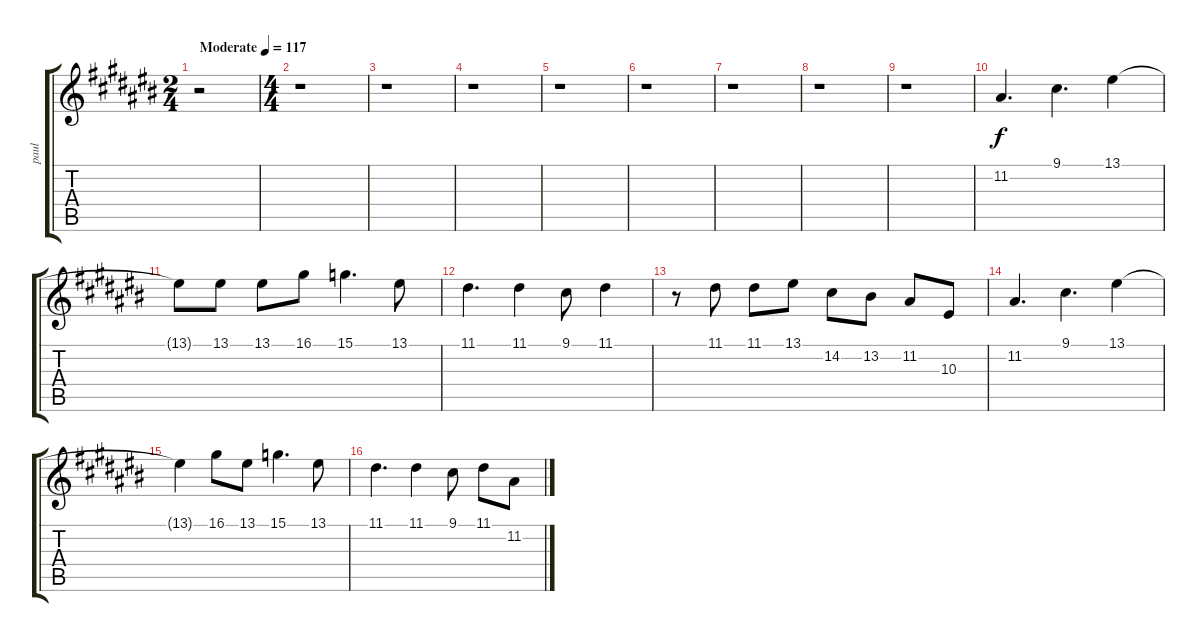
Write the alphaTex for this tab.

\track ("paul " "paul ") {instrument voiceoohs}
\staff {score tabs}
\tuning (E4 B3 G3 D3 A2 E2) {hide}
\ts (2 4)
\tempo (117 "Moderate")
\clef g2
\ks a#minor
r.2{dy f instrument voiceoohs} |
\ts (4 4)
r.1 |
r.1 |
r.1 |
r.1 |
r.1 |
r.1 |
r.1 |
r.1 |
11.2.4{d} 9.1.4{d} 13.1.4 |
13.1{t}.8 13.1.8 13.1.8 16.1.8 15.1.4{d} 13.1.8 |
11.1.4{d} 11.1.4 9.1.8 11.1.4 |
r.8 11.1.8 11.1.8 13.1.8 14.2.8 13.2.8 11.2.8 10.3.8 |
11.2.4{d} 9.1.4{d} 13.1.4 |
13.1{t}.4 16.1.8 13.1.8 15.1.4{d} 13.1.8 |
11.1.4{d} 11.1.4 9.1.8 11.1.8 11.2.8
